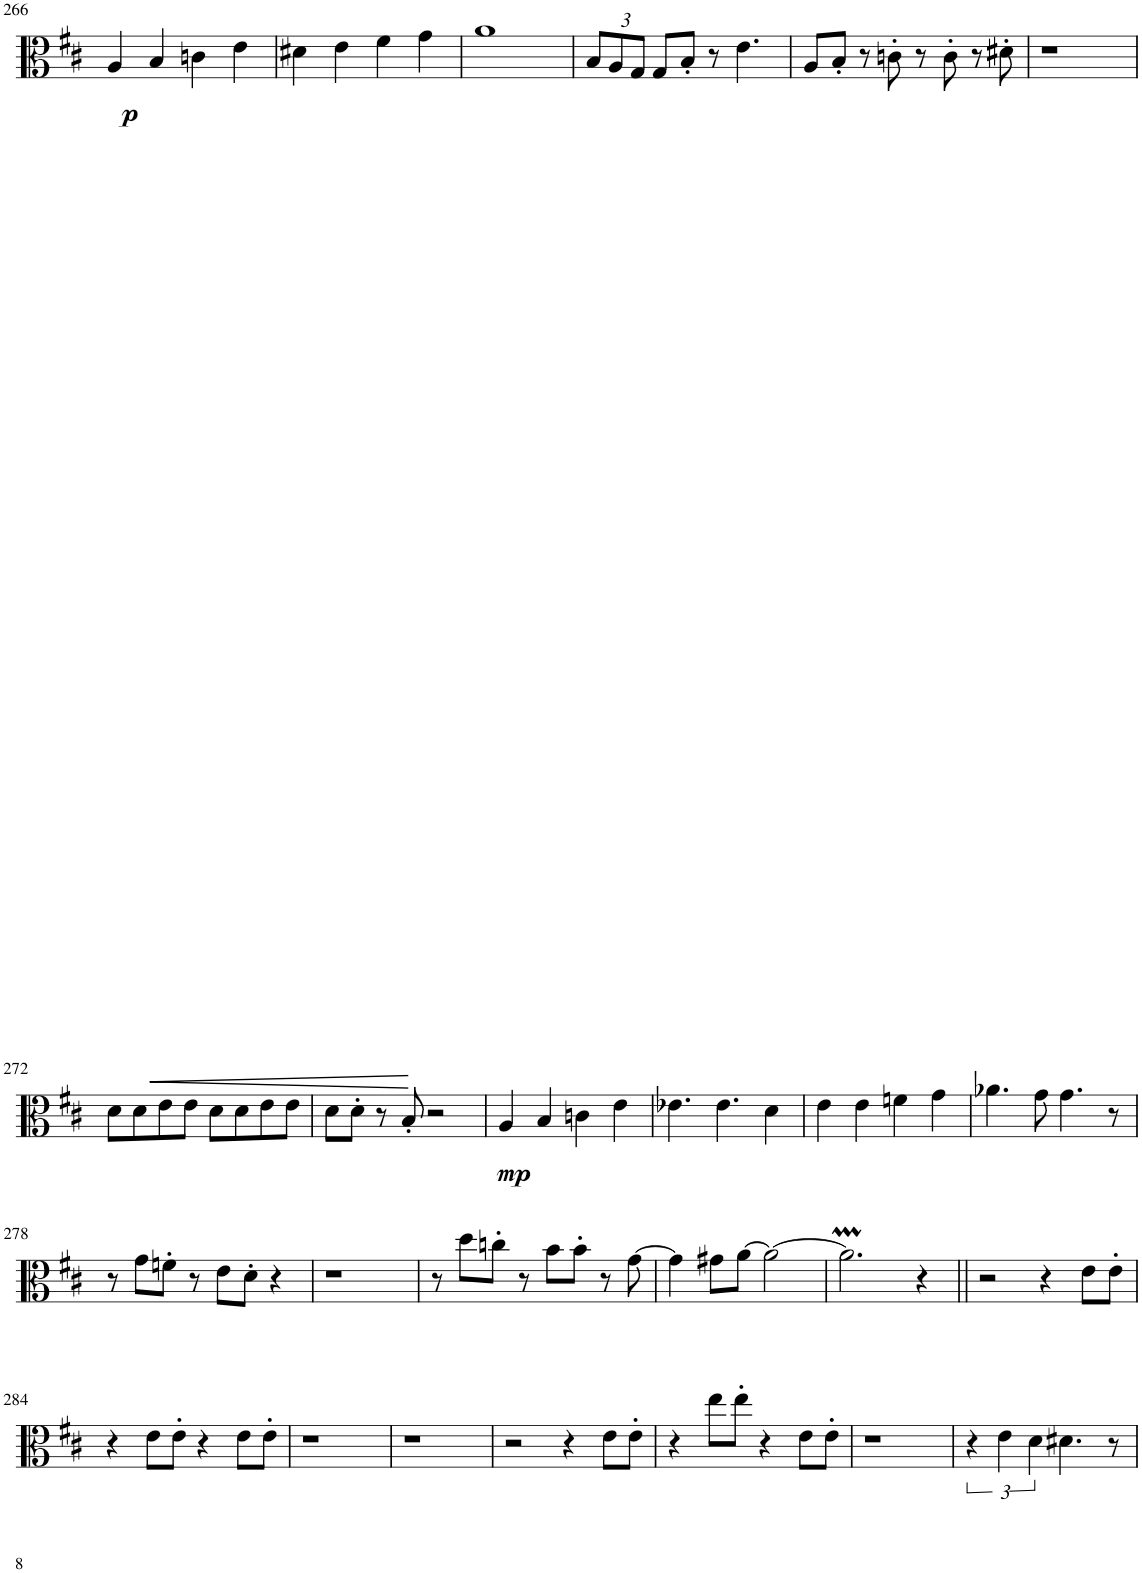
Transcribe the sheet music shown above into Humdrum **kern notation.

**kern	**dynam
*part1	*part1
*staff1	*staff1
*I"Viola	*
*I'Vla	*
!!LO:PB:g=z
*clefC3	*
*k[f#c#]	*
*M4/4	*
=266	=266
!	!LO:DY:b
4A/	p
!	!LO:HP:b
4B/	<
4cn\	.
4e\	.
=267	=267
4d#X\	.
4e\	.
4f#\	.
4g\	[
=268	=268
1a	.
=269	=269
*Xbrackettup	*
12B/L	.
12A/	.
12G/J	.
8G/L	.
8B'/J	.
8r	.
4.e\	.
=270	=270
8A/L	.
8B'/J	.
8r	.
8cn'\	.
8r	.
8c'\	.
8r	.
8d#X'\	.
=271	=271
1r	.
!!LO:LB:g=z
=272	=272
8d\L	.
8d\	.
8e\	.
8e\J	.
8d\L	.
8d\	.
8e\	.
8e\J	.
=273	=273
8d\L	.
8d'\J	.
8r	.
8B'/	.
2r	.
=274	=274
!	!LO:DY:b
4A/	mp
4B/	.
4cn\	.
4e\	.
=275	=275
4.e-X\	.
4.e-\	.
4d\	.
=276	=276
4e\	.
4e\	.
4fn\	.
4g\	.
=277	=277
4.a-X\	.
8g\	.
4.g\	.
8r	.
!!LO:LB:g=z
=278	=278
8r	.
8g\L	.
8fn'\J	.
8r	.
8e\L	.
8d'\J	.
4r	.
=279	=279
1r	.
=280	=280
8r	.
8dd\L	.
8ccn'\J	.
8r	.
8b\L	.
8b'\J	.
8r	.
[8g\	.
=281	=281
4g\]	.
8g#X\L	.
[8a\J	.
2a\_	.
=282	=282
2.aM\]	.
4r	.
=283||	=283||
2r	.
4r	.
8e\L	.
8e'\J	.
!!LO:LB:g=z
=284	=284
4r	.
8e\L	.
8e'\J	.
4r	.
8e\L	.
8e'\J	.
=285	=285
1r	.
=286	=286
1r	.
=287	=287
2r	.
4r	.
8e\L	.
8e'\J	.
=288	=288
4r	.
8ee\L	.
8ee'\J	.
4r	.
8e\L	.
8e'\J	.
=289	=289
1r	.
=290	=290
*brackettup	*
6r	.
6e\	.
6d\	.
4.d#X\	.
8r	.
=	=
*-	*-
